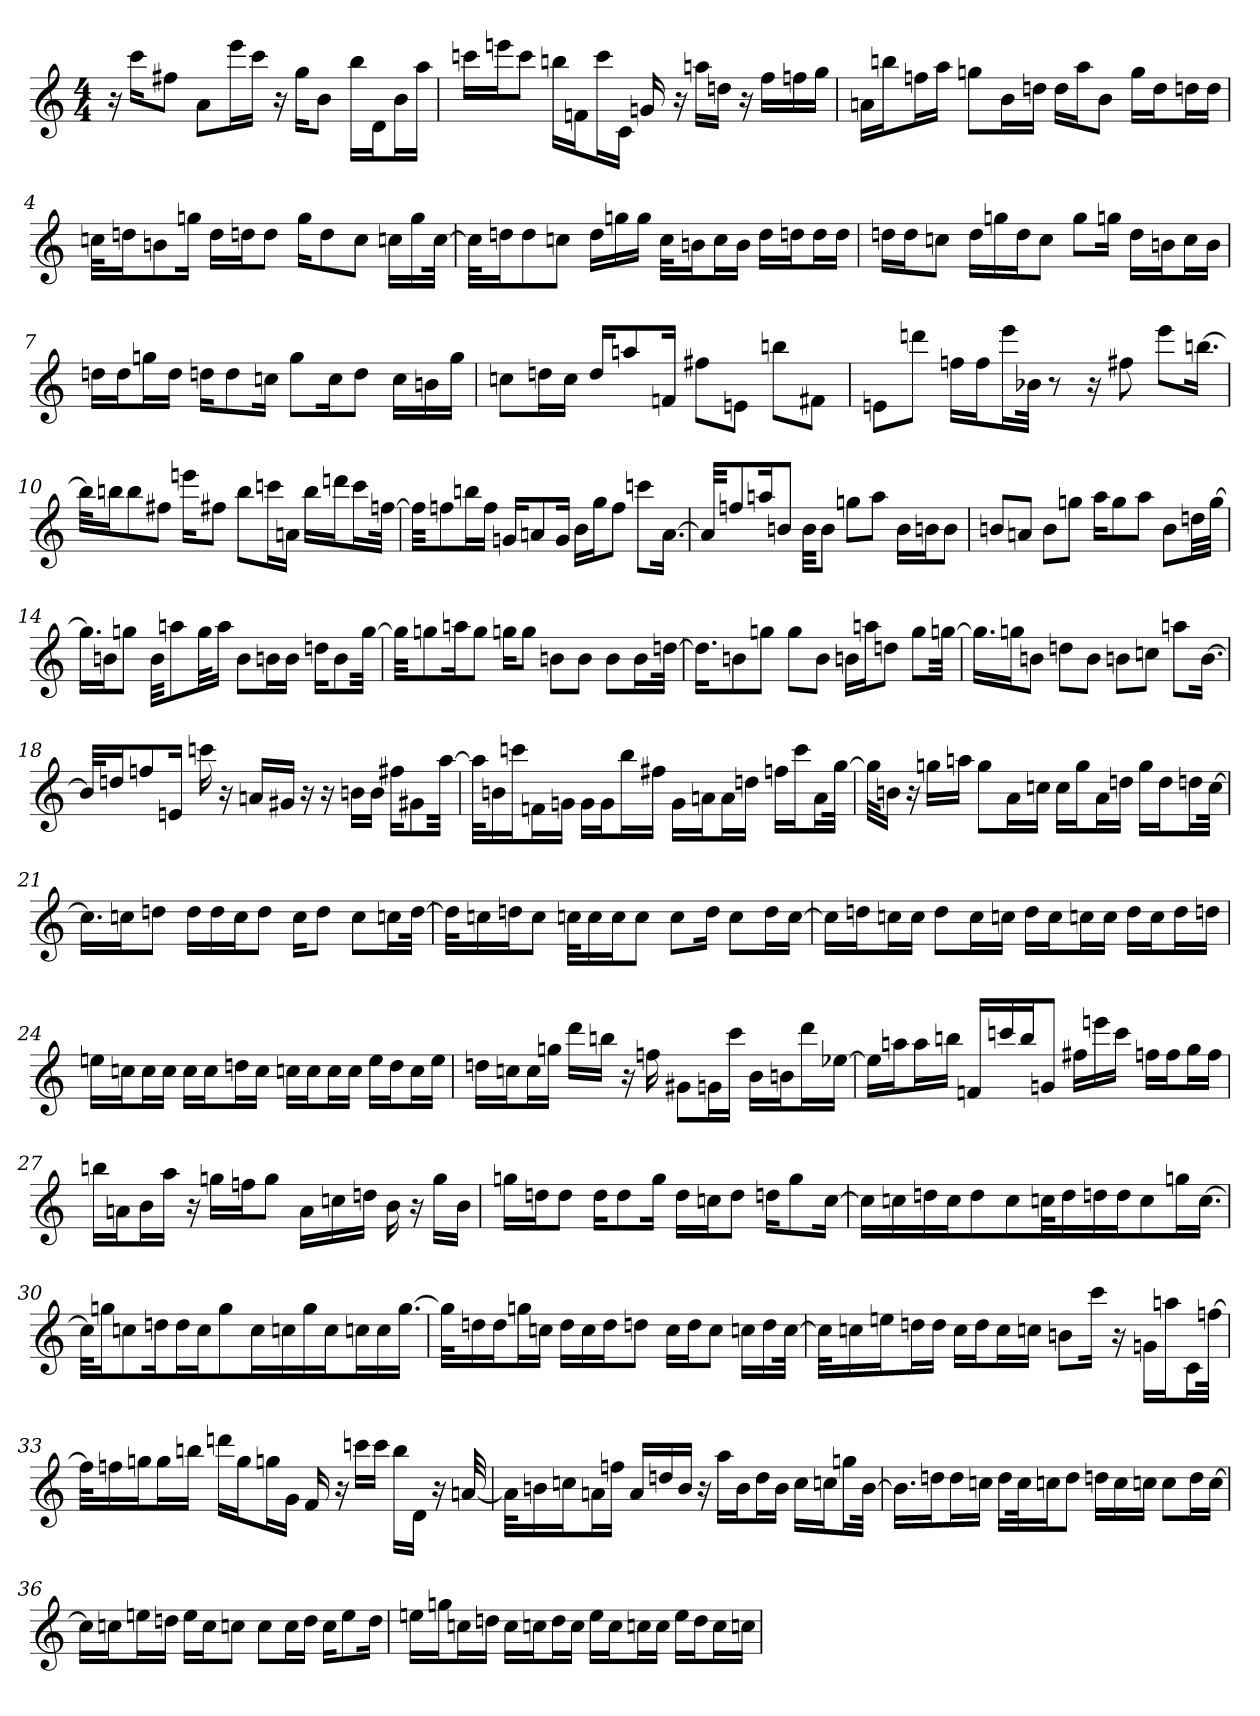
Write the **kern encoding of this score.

**kern
*part1
*staff1
*clefG2
*M4/4
=1
16r
16ccc\KL
8ff#X\J
8a\L
16eee\L
16ccc\JJ
16r
16gg\KL
8b\J
16bb\LL
16d\J
16b\L
16aa\JJ
=2
16cccn\LL
16eeen\J
8ccc\J
16bbn\LL
16fn\J
16ccc\L
16c\JJ
16gn
16r
16aan\LL
16ddn\JJ
16r
16ff\LL
16ffn\
16gg\JJ
=3
16an\LL
16bbn\J
16ffn\L
16aa\JJ
8ggn\L
16b\L
16ddn\JJ
16dd\LL
16aa\J
8b\J
16gg\LL
16dd\J
16ddn\L
16dd\JJ
=4
32ccn\KLL
16ddn\J
8bn\
16ggn\Jk
16dd\LL
16ddn\J
8dd\J
16gg\KL
8dd\
8cc\J
16ccn\LL
16gg\
[32cc\JJk
=5
32cc\KLL]
16ddn\J
8dd\
8ccn\J
16dd\LL
16ggn\
16gg\JJ
32cc\KLL
16bn\J
16cc\L
16b\JJ
16dd\LL
16ddn\J
16dd\L
16dd\JJ
=6
16ddn\LL
16dd\J
8ccn\J
16dd\LL
16ggn\J
16dd\K
8cc\J
8gg\L
16ggn\Jk
16dd\LL
16bn\J
16cc\L
16b\JJ
=7
16ddn\LL
16dd\J
16ggn\L
16dd\JJ
16ddn\KL
8dd\
16ccn\Jk
8gg\L
16cc\K
8dd\J
16cc\LL
16bn\
16gg\JJ
=8
8ccn\L
16ddn\L
16cc\JJ
16dd/KL
8aan/
16fn/Jk
8ff#X\L
8en\J
8bbn\L
8f#X\J
=9
8en\L
8dddn\J
16ffn\LL
16ff\J
16eee\L
32b-X\JJk
8r
16r
8ff#X
8eee\L
[16.bbn\Jk
=10
32bb\KLL]
16bbn\J
8bb\
8ff#X\J
16eeen\KL
8ff#X\J
8bb\L
16cccn\L
16an\JJ
16bb\LL
16dddn\J
16ccc\L
[32ffn\JJk
=11
32ff\KKL]
8ffn\
16bbn\L
16ff\JJ
16gn/KL
8an/
16g/Jk
16b\LL
16gg\J
8ff\J
8cccn\L
[16.a\Jk
=12
32a/KKL]
8ffn/
16aan/K
8bn/J
32b\KKL
8b\J
8ggn\L
8aa\J
16b\LL
16bn\J
8b\J
=13
8bn/L
8an/J
8b\L
8ggn\J
16aa\KL
8gg\
8aa\J
8b\L
32ddn\LL
[32gg\JJJ
=14
16.gg\LL]
16bn\J
8ggn\J
32b\KKL
8aan\
32gg\KL
16aa\JJ
8b\L
16bn\L
16b\JJ
16ddn\KL
8b\
[32gg\Jkk
=15
32gg\KKL]
8ggn\
16aan\K
8gg\J
16ggn\KL
8gg\J
8bn\L
8b\J
8b\L
16b\L
[32ddn\JJk
=16
16.dd\KL]
8bn\
8ggn\J
8gg\L
8b\J
16bn\KL
16aan\K
8ddn\J
8gg\L
[32ggn\Jkk
=17
16.gg\LL]
16ggn\J
8bn\J
8ddn\L
8b\J
8bn\L
8ccn\J
8aan\L
[16.b\Jk
=18
32b/KLL]
16ddn/J
8ffn/
16en/Jk
16cccn
16r
16an/LL
16g#X/JJ
16r
16r
16bn\LL
16b\JJ
16ff#X\KL
8g#X\
[32aa\Jkk
=19
32aa\KLL]
16bn\
16cccn\J
16fn\L
16gn\JJ
16g\LL
16g\J
16bb\L
16ff#X\JJ
16g\LL
16an\J
16a\L
16ddn\JJ
16ffn\LL
16ccc\J
16a\L
[32gg\JJk
=20
32gg\KLL]
16bn\JJ
16r
16ggn\LL
16aan\JJ
8gg\L
16a\L
16ccn\JJ
16cc\LL
16gg\J
16a\L
16ddn\JJ
16gg\LL
16dd\J
16ddn\L
[32cc\JJk
=21
16.cc\LL]
16ccn\J
8ddn\J
16dd\LL
16dd\J
16cc\K
8dd\J
16cc\KL
8dd\J
8cc\L
16ccn\L
[32dd\JJk
=22
32dd\KLL]
16ccn\
16ddn\J
8cc\J
32ccn\KLL
16cc\J
16cc\K
8cc\J
8cc\L
16dd\Jk
8cc\L
16dd\L
[16cc\JJ
=23
16cc\LL]
16ddn\J
16ccn\L
16cc\JJ
8dd\L
16cc\L
16ccn\JJ
16dd\LL
16cc\J
16ccn\L
16cc\JJ
16dd\LL
16cc\J
16dd\L
16ddn\JJ
=24
16een\LL
16ccn\J
16cc\L
16cc\JJ
16cc\LL
16cc\J
16ddn\L
16cc\JJ
16ccn\LL
16cc\J
16cc\L
16cc\JJ
16ee\LL
16dd\J
16cc\L
16ee\JJ
=25
16ddn\LL
16ccn\J
16cc\L
16ggn\JJ
16ddd\LL
16bbn\JJ
16r
16ffn
8g#X\L
16gn\L
16ccc\JJ
16b\LL
16bn\J
16ddd\L
[16ee-X\JJ
=26
16ee-\LL]
16aan\J
16aa\L
16bbn\JJ
16fn/LL
16cccn/J
16bb/K
8gn/J
16ff#X\LL
16eeen\
16ccc\JJ
16ffn\LL
16ff\J
16gg\L
16ff\JJ
=27
16bbn\LL
16an\J
16b\L
16aa\JJ
16r
16ggn\KL
16ffn\K
8gg\J
16a\LL
16ccn\
16ddn\JJ
16b
16r
16gg\LL
16b\JJ
=28
16ggn\LL
16ddn\J
8dd\J
16dd\KL
8dd\
16gg\Jk
16dd\LL
16ccn\J
8dd\J
16ddn\KL
8gg\
[16cc\Jk
=29
16cc\LL]
16ccn\J
16ddn\L
16cc\JJ
8dd\L
8cc\J
32ccn\KLL
16dd\
16ddn\J
16dd\K
8cc\J
16ggn\KL
[16.cc\JJ
=30
32cc\KLL]
16ggn\J
8ccn\
16ddn\Jk
16dd\LL
16cc\J
8gg\J
16cc\LL
16ccn\J
16gg\L
16cc\JJ
16ccn\LL
16cc\J
[16.gg\JJ
=31
32gg\KLL]
16ddn\
16dd\J
16ggn\L
16ccn\JJ
16dd\LL
16cc\J
16dd\K
8ddn\J
16cc\KL
16dd\K
8cc\J
16ccn\LL
16dd\
[32cc\JJk
=32
32cc\KLL]
16ccn\
16een\J
16ddn\L
16dd\JJ
16cc\LL
16dd\J
16cc\L
16ccn\JJ
8bn\L
16ccc\Jk
16r
16gn\LL
16aan\J
16c\L
[32ffn\JJk
=33
32ff\KLL]
16ffn\
16ggn\J
16gg\L
16bbn\JJ
16dddn\LL
16gg\J
16ggn\L
16g\JJ
16f
16r
16cccn\LL
16ccc\JJ
16bb\LL
16d\JJ
16r
[32an
=34
32a\KLL]
16bn\
16ccn\J
16an\L
16ffn\JJ
16a/LL
16ddn/
16b/JJ
16r
16aa\LL
16b\J
16dd\L
16b\JJ
16cc\LL
16ccn\J
16ggn\L
[32b\JJk
=35
16.b\LL]
16ddn\J
16dd\L
16ccn\JJ
16dd\LL
32cc\Jk
16ccn\K
8dd\J
16ddn\LL
16cc\
16ccn\JJ
8cc\L
16dd\L
[16cc\JJ
=36
16cc\LL]
16ccn\J
16een\L
16ddn\JJ
16ee\LL
16cc\J
8ccn\J
8cc\L
16cc\L
16dd\JJ
16cc\KL
8ee\
16dd\Jk
=37
16een\LL
16ggn\J
16ccn\L
16ddn\JJ
16cc\LL
16ccn\J
16dd\L
16cc\JJ
16ee\LL
16cc\J
16ccn\L
16cc\JJ
16ee\LL
16dd\J
16cc\L
16ccn\JJ
=
*-
